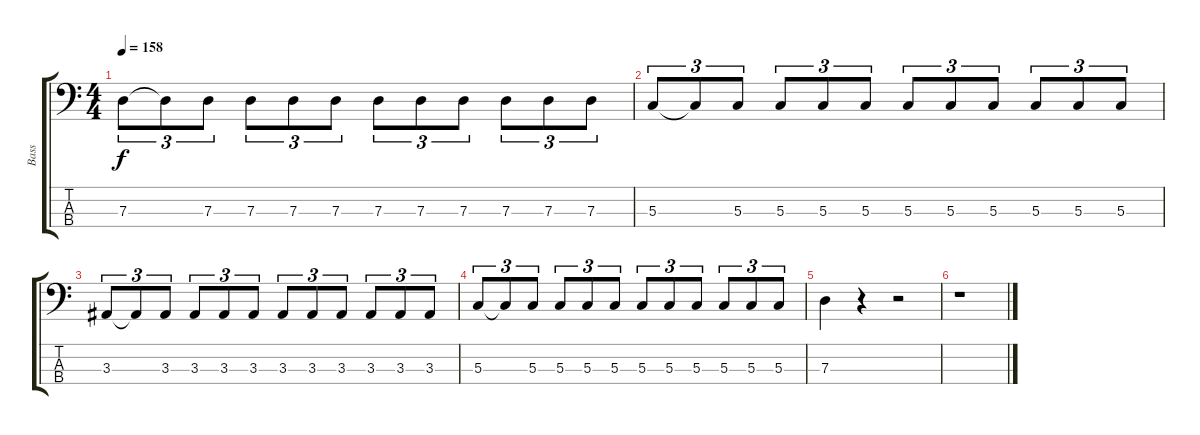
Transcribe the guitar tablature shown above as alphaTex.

\track ("Bass" "Bass") {instrument electricbasspick}
\staff {score tabs}
\tuning (F2 C2 G1 D1) {hide}
\ts (4 4)
\tempo 158
\clef f4
\ks c
7.3.8{tu (3 2) dy f} 7.3{t}.8{tu (3 2)} 7.3.8{tu (3 2)} 7.3.8{tu (3 2)} 7.3.8{tu (3 2)} 7.3.8{tu (3 2)} 7.3.8{tu (3 2)} 7.3.8{tu (3 2)} 7.3.8{tu (3 2)} 7.3.8{tu (3 2)} 7.3.8{tu (3 2)} 7.3.8{tu (3 2)} |
5.3.8{tu (3 2)} 5.3{t}.8{tu (3 2)} 5.3.8{tu (3 2)} 5.3.8{tu (3 2)} 5.3.8{tu (3 2)} 5.3.8{tu (3 2)} 5.3.8{tu (3 2)} 5.3.8{tu (3 2)} 5.3.8{tu (3 2)} 5.3.8{tu (3 2)} 5.3.8{tu (3 2)} 5.3.8{tu (3 2)} |
3.3.8{tu (3 2)} 3.3{t}.8{tu (3 2)} 3.3.8{tu (3 2)} 3.3.8{tu (3 2)} 3.3.8{tu (3 2)} 3.3.8{tu (3 2)} 3.3.8{tu (3 2)} 3.3.8{tu (3 2)} 3.3.8{tu (3 2)} 3.3.8{tu (3 2)} 3.3.8{tu (3 2)} 3.3.8{tu (3 2)} |
5.3.8{tu (3 2)} 5.3{t}.8{tu (3 2)} 5.3.8{tu (3 2)} 5.3.8{tu (3 2)} 5.3.8{tu (3 2)} 5.3.8{tu (3 2)} 5.3.8{tu (3 2)} 5.3.8{tu (3 2)} 5.3.8{tu (3 2)} 5.3.8{tu (3 2)} 5.3.8{tu (3 2)} 5.3.8{tu (3 2)} |
7.3.4 r.4 r.2 |
r.1
